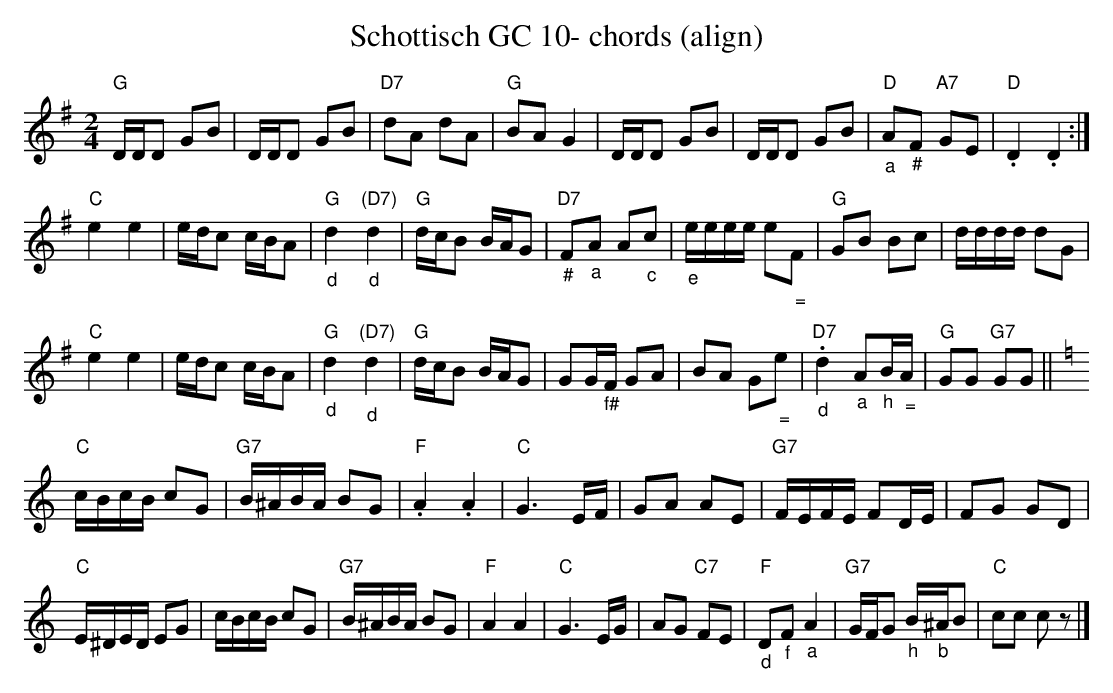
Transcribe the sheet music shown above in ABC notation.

X:1
T:Schottisch GC 10- chords (align)
M:2/4
L:1/16
K:Gmaj%%MIDI gchordon
"G"DDD2 G2B2 | DDD2 G2B2 | "D7"d2A2 d2A2 | "G"B2A2G4 | DDD2 G2B2 | DDD2 G2B2 | \
"D""_a"A2"_#"F2 "A7"G2E2 | "D".D4.D4 :|
"C"e4e4 | edc2 cBA2 | "G""_d"d4"(D7)""_d"d4 | "G"dcB2 BAG2 | "D7""_#"F2"_a"A2 A2"_c"c2 | \
"_e"eeee e2"_ ="F2 | "G"G2B2 B2c2 | dddd d2G2 |
"C"e4e4 | edc2 cBA2 | "G""_d"d4"(D7)""_d"d4 | "G"dcB2 BAG2 | \
G2G"_f#"F G2A2 | B2A2 G2"_ ="e2 | "D7""_d".d4 "_a"A2"_h"B"_ ="A | "G"G2G2 "G7"G2G2 || [K:Cmaj]
"C"cBcB c2G2 | "G7"B^ABA B2G2 | "F".A4.A4 | \
"C"G6EF | G2A2 A2E2 | "G7"FEFE F2DE | F2G2 G2D2 |
"C"E^DED E2G2 | cBcB c2G2 | \
"G7"B^ABA B2G2 | "F"A4A4 | "C"G6EG | A2G2 "C7"F2E2 | "F""_d"D2"_f"F2"_a"A4 | "G7"GFG2 "_h"B"_b"^AB2 | "C"c2c2 c2z2 |]
